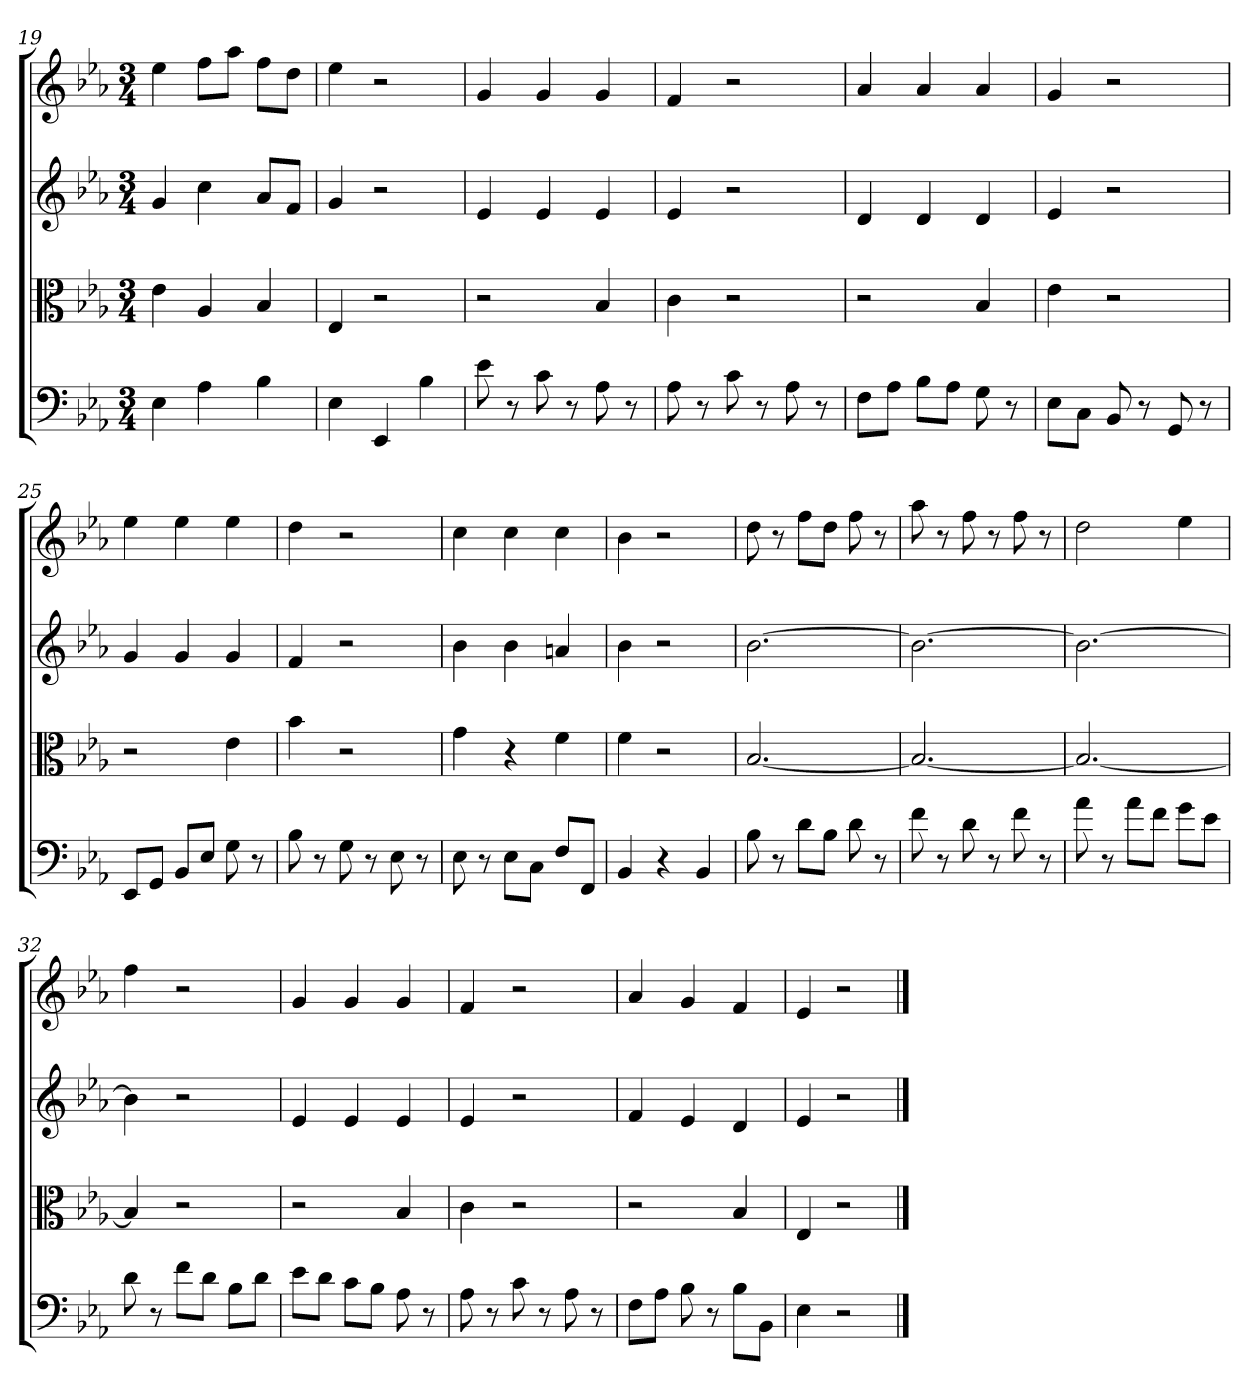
**kern	**kern	**kern	**kern
*part4	*part3	*part2	*part1
*staff4	*staff3	*staff2	*staff1
*clefF4	*clefC3	*clefG2	*clefG2
*k[b-e-a-]	*k[b-e-a-]	*k[b-e-a-]	*k[b-e-a-]
*E-:	*E-:	*E-:	*E-:
*M3/4	*M3/4	*M3/4	*M3/4
=19	=19	=19	=19
4E-	4e-	4g	4ee-
4A-	4A-	4cc	8ff\L
.	.	.	8aa-\J
4B-	4B-	8a-/L	8ff\L
.	.	8f/J	8dd\J
=20	=20	=20	=20
4E-	4E-	4g	4ee-
4EE-	2r	2r	2r
4B-	.	.	.
=21	=21	=21	=21
8e-	2r	4e-	4g
8r	.	.	.
8c	.	4e-	4g
8r	.	.	.
8A-	4B-	4e-	4g
8r	.	.	.
=22	=22	=22	=22
8A-	4c	4e-	4f
8r	.	.	.
8c	2r	2r	2r
8r	.	.	.
8A-	.	.	.
8r	.	.	.
=23	=23	=23	=23
8F\L	2r	4d	4a-
8A-\J	.	.	.
8B-\L	.	4d	4a-
8A-\J	.	.	.
8G	4B-	4d	4a-
8r	.	.	.
=24	=24	=24	=24
8E-\L	4e-	4e-	4g
8C\J	.	.	.
8BB-	2r	2r	2r
8r	.	.	.
8GG	.	.	.
8r	.	.	.
=25	=25	=25	=25
8EE-/L	2r	4g	4ee-
8GG/J	.	.	.
8BB-/L	.	4g	4ee-
8E-/J	.	.	.
8G	4e-	4g	4ee-
8r	.	.	.
=26	=26	=26	=26
8B-	4b-	4f	4dd
8r	.	.	.
8G	2r	2r	2r
8r	.	.	.
8E-	.	.	.
8r	.	.	.
=27	=27	=27	=27
8E-	4g	4b-	4cc
8r	.	.	.
8E-\L	4r	4b-	4cc
8C\J	.	.	.
8F/L	4f	4an	4cc
8FF/J	.	.	.
=28	=28	=28	=28
4BB-	4f	4b-	4b-
4r	2r	2r	2r
4BB-	.	.	.
=29	=29	=29	=29
8B-	[2.B-	[2.b-	8dd
8r	.	.	8r
8d\L	.	.	8ff\L
8B-\J	.	.	8dd\J
8d	.	.	8ff
8r	.	.	8r
=30	=30	=30	=30
8f	2.B-_	2.b-_	8aa-
8r	.	.	8r
8d	.	.	8ff
8r	.	.	8r
8f	.	.	8ff
8r	.	.	8r
=31	=31	=31	=31
8a-	2.B-_	2.b-_	2dd
8r	.	.	.
8a-\L	.	.	.
8f\J	.	.	.
8g\L	.	.	4ee-
8e-\J	.	.	.
=32	=32	=32	=32
8d	4B-]	4b-]	4ff
8r	.	.	.
8f\L	2r	2r	2r
8d\J	.	.	.
8B-\L	.	.	.
8d\J	.	.	.
=33	=33	=33	=33
8e-\L	2r	4e-	4g
8d\J	.	.	.
8c\L	.	4e-	4g
8B-\J	.	.	.
8A-	4B-	4e-	4g
8r	.	.	.
=34	=34	=34	=34
8A-	4c	4e-	4f
8r	.	.	.
8c	2r	2r	2r
8r	.	.	.
8A-	.	.	.
8r	.	.	.
=35	=35	=35	=35
8F\L	2r	4f	4a-
8A-\J	.	.	.
8B-	.	4e-	4g
8r	.	.	.
8B-\L	4B-	4d	4f
8BB-\J	.	.	.
=36	=36	=36	=36
4E-	4E-	4e-	4e-
2r	2r	2r	2r
==	==	==	==
*-	*-	*-	*-
